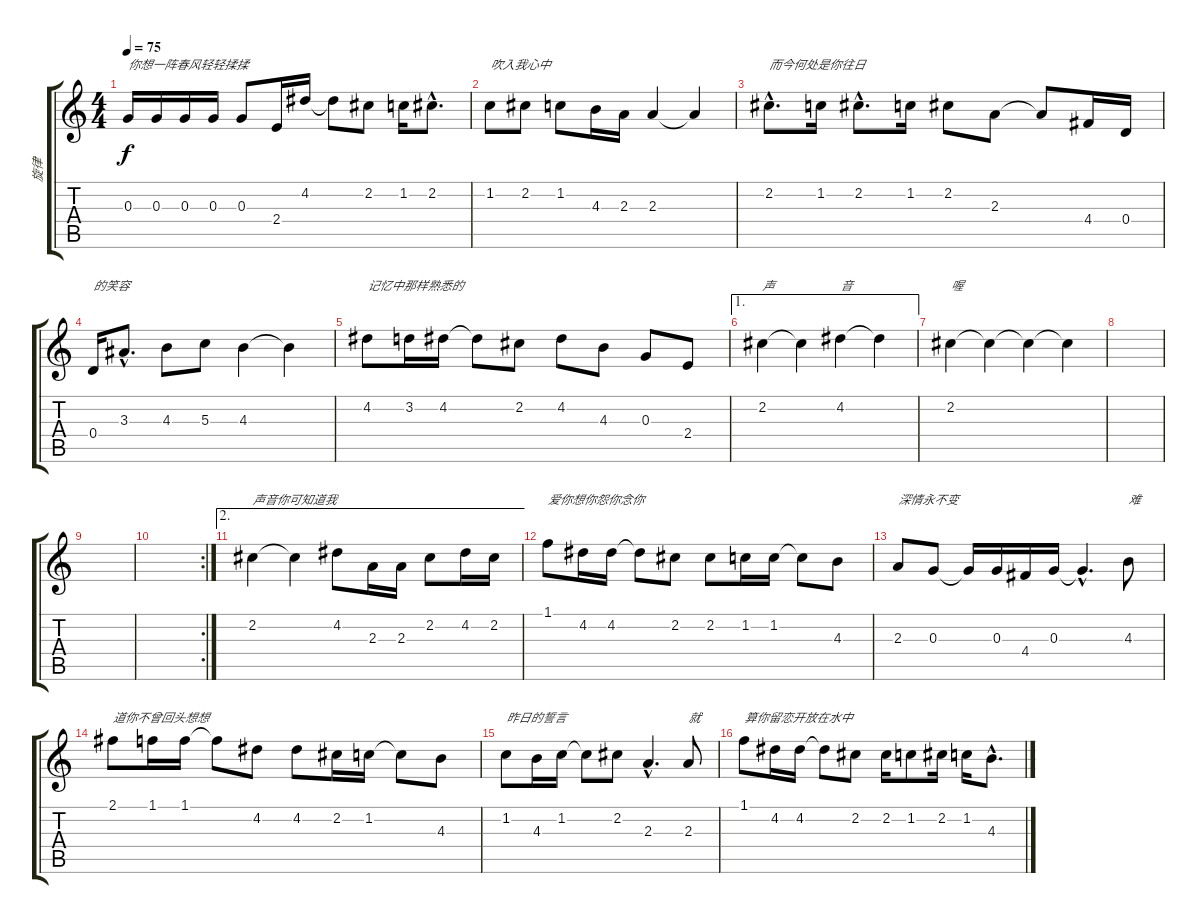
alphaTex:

\track ("旋律" "旋律") {instrument distortionguitar}
\staff {score tabs}
\tuning (E4 B3 G3 D3 A2 E2) {hide}
\ts (4 4)
\tempo 75
\clef g2
\ks c
0.3.16{txt "你想一阵春风轻轻揉揉" dy f} 0.3.16 0.3.16 0.3.16 0.3.8 2.4.16 4.2.16 4.2{t}.8 2.2.8 1.2.16 2.2{hac}.8{d} |
1.2.8{txt "吹入我心中"} 2.2.8 1.2.8 4.3.16 2.3.16 2.3.4 2.3{t}.4 |
2.2{hac}.8{d txt "而今何处是你往日"} 1.2.16 2.2{hac}.8{d} 1.2.16 2.2.8 2.3.8 2.3{t}.8 4.4.16 0.4.16 |
0.4.16{txt "的笑容"} 3.3{hac}.8{d} 4.3.8 5.3.8 4.3.4 4.3{t}.4 |
4.2.8{txt "记忆中那样熟悉的"} 3.2.16 4.2.16 4.2{t}.8 2.2.8 4.2.8 4.3.8 0.3.8 2.4.8 |
\ae 1
2.2.4{txt "声"} 2.2{t}.4 4.2.4{txt "音"} 4.2{t}.4 |
2.2.4{txt "喔"} 2.2{t}.4 2.2{t}.4 2.2{t}.4 |
|
|
\rc 2
|
\ae 2
2.2.4{txt "声音你可知道我"} 2.2{t}.4 4.2.8 2.3.16 2.3.16 2.2.8 4.2.16 2.2.16 |
1.1.8{txt "爱你想你怨你念你"} 4.2.16 4.2.16 4.2{t}.8 2.2.8 2.2.8 1.2.16 1.2.16 1.2{t}.8 4.3.8 |
2.3.8{txt "深情永不变"} 0.3.8 0.3{t}.16 0.3.16 4.4.16 0.3.16 0.3{hac t}.4{d} 4.3.8{txt "难"} |
2.1.8{txt "道你不曾回头想想"} 1.1.16 1.1.16 1.1{t}.8 4.2.8 4.2.8 2.2.16 1.2.16 1.2{t}.8 4.3.8 |
1.2.8{txt "昨日的誓言"} 4.3.16 1.2.16 1.2{t}.8 2.2.8 2.3{hac}.4{d} 2.3.8{txt "就"} |
1.1.8{txt "算你留恋开放在水中"} 4.2.16 4.2.16 4.2{t}.8 2.2.8 2.2.16 1.2.8 2.2.16 1.2.16 4.3{hac}.8{d}
